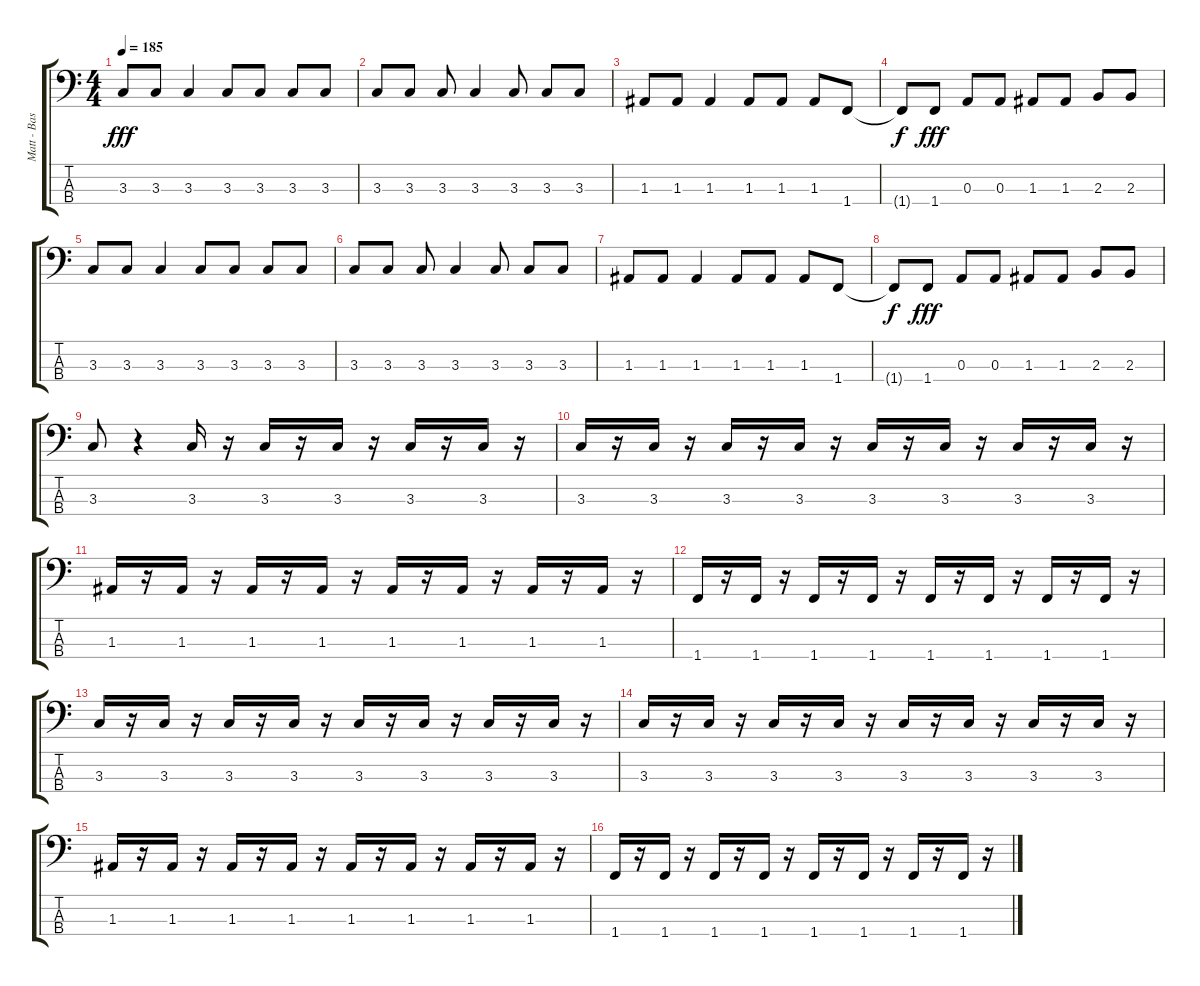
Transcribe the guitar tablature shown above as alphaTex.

\track ("Matt - Bass Guitar" "Matt - Bas") {instrument electricbasspick}
\staff {score tabs}
\tuning (G2 D2 A1 E1) {hide}
\ts (4 4)
\tempo 185
\clef f4
\ks c
3.3.8{dy fff} 3.3.8 3.3.4 3.3.8 3.3.8 3.3.8 3.3.8 |
3.3.8 3.3.8 3.3.8 3.3.4 3.3.8 3.3.8 3.3.8 |
1.3.8 1.3.8 1.3.4 1.3.8 1.3.8 1.3.8 1.4.8 |
1.4{t}.8{dy f} 1.4.8{dy fff} 0.3.8 0.3.8 1.3.8 1.3.8 2.3.8 2.3.8 |
3.3.8 3.3.8 3.3.4 3.3.8 3.3.8 3.3.8 3.3.8 |
3.3.8 3.3.8 3.3.8 3.3.4 3.3.8 3.3.8 3.3.8 |
1.3.8 1.3.8 1.3.4 1.3.8 1.3.8 1.3.8 1.4.8 |
1.4{t}.8{dy f} 1.4.8{dy fff} 0.3.8 0.3.8 1.3.8 1.3.8 2.3.8 2.3.8 |
3.3.8 r.4 3.3.16 r.16 3.3.16 r.16 3.3.16 r.16 3.3.16 r.16 3.3.16 r.16 |
3.3.16 r.16 3.3.16 r.16 3.3.16 r.16 3.3.16 r.16 3.3.16 r.16 3.3.16 r.16 3.3.16 r.16 3.3.16 r.16 |
1.3.16 r.16 1.3.16 r.16 1.3.16 r.16 1.3.16 r.16 1.3.16 r.16 1.3.16 r.16 1.3.16 r.16 1.3.16 r.16 |
1.4.16 r.16 1.4.16 r.16 1.4.16 r.16 1.4.16 r.16 1.4.16 r.16 1.4.16 r.16 1.4.16 r.16 1.4.16 r.16 |
3.3.16 r.16 3.3.16 r.16 3.3.16 r.16 3.3.16 r.16 3.3.16 r.16 3.3.16 r.16 3.3.16 r.16 3.3.16 r.16 |
3.3.16 r.16 3.3.16 r.16 3.3.16 r.16 3.3.16 r.16 3.3.16 r.16 3.3.16 r.16 3.3.16 r.16 3.3.16 r.16 |
1.3.16 r.16 1.3.16 r.16 1.3.16 r.16 1.3.16 r.16 1.3.16 r.16 1.3.16 r.16 1.3.16 r.16 1.3.16 r.16 |
1.4.16 r.16 1.4.16 r.16 1.4.16 r.16 1.4.16 r.16 1.4.16 r.16 1.4.16 r.16 1.4.16 r.16 1.4.16 r.16
